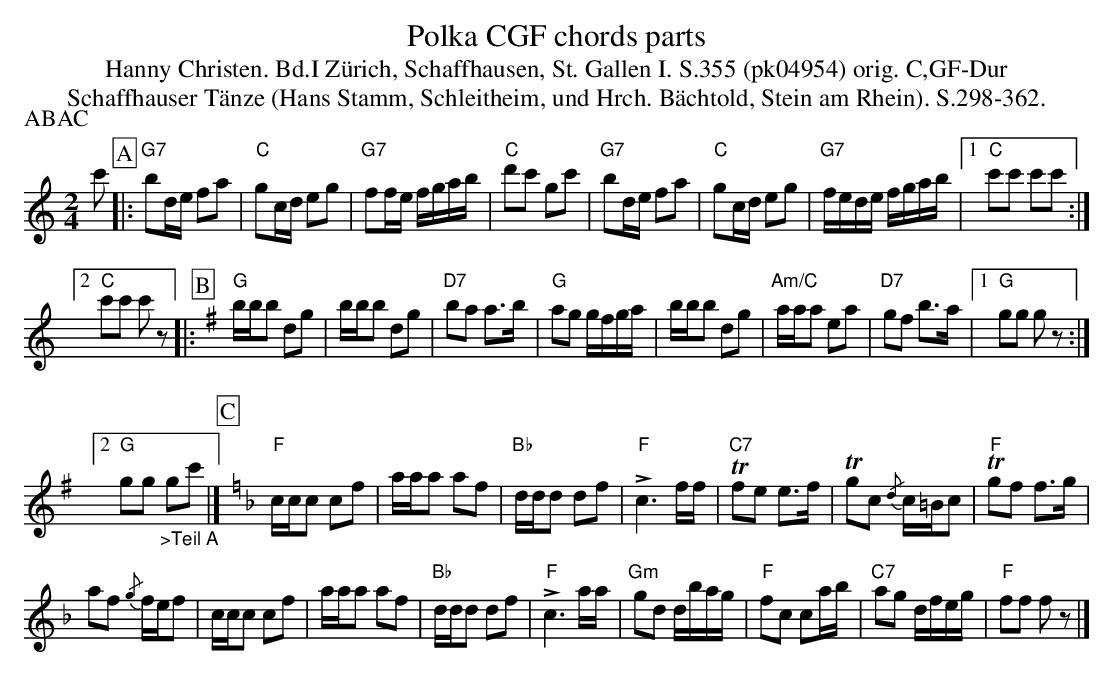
X:1
T: Polka CGF chords parts
T:Hanny Christen. Bd.I Zürich, Schaffhausen, St. Gallen I. S.355 (pk04954) orig. C,GF-Dur
T: Schaffhauser T\"anze (Hans Stamm, Schleitheim, und Hrch. B\"achtold, Stein am Rhein). S.298-362.
M:2/4
L:1/16
P:ABAC
K:C %%MIDI gchordon
c'2 [P:A] |: "G7"b2de f2a2 | "C"g2cd e2g2 | "G7"f2fe fgab | "C"d'2c'2 g2c'2 | "G7"b2de f2a2 | "C"g2cd e2g2 | "G7"fede fgab |1 "C"c'2c'2 c'2c'2 :|2
 "C"c'2c'2 c'2z2 |: [P:B] [K:G] "G"bbb2 d2g2 | bbb2 d2g2 | "D7"b2a2 a2>b2 | "G"a2g2 gfga | bbb2 d2g2 | "Am/C"aaa2 e2a2 | "D7"g2f2 b2>a2 |1 "G"g2g2 g2z2 :|2
"G"g2g2 "_>Teil A"g2c'2 |] [P:C] [K:F] "F"ccc2 c2f2 | aaa2 a2f2 | "Bb"ddd2 d2f2 | "F"!>!c6ff | "C7"Tf2e2 e2>f2 | Tg2c2 {/d}c=Bc2 | "F"Tg2f2 f2>g2 |
a2f2 {/g}fef2 | ccc2 c2f2 | aaa2 a2f2 | "Bb"ddd2 d2f2 | "F"!>!c6aa | "Gm"g2d2 dbag | "F"f2c2 c2ab | "C7"a2g2 dfeg | "F"f2f2 f2z2 |]
